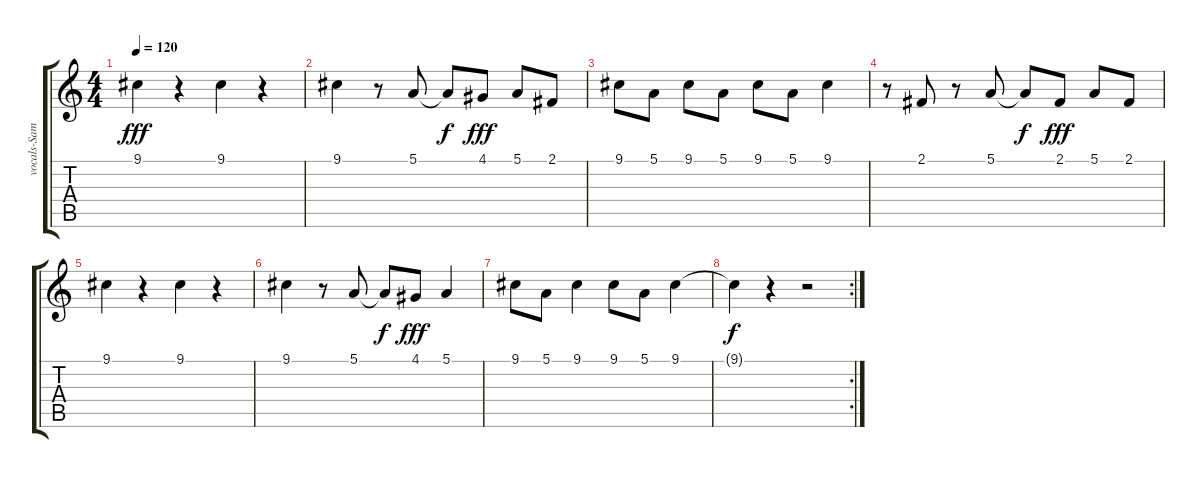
\track ("vocals-Sammy" "vocals-Sam") {instrument synthstrings1}
\staff {score tabs}
\tuning (E4 B3 G3 D3 A2 E2) {hide}
\ts (4 4)
\tempo 120
\clef g2
\ks c
9.1.4{dy fff} r.4 9.1.4 r.4 |
9.1.4 r.8 5.1.8 5.1{t}.8{dy f} 4.1.8{dy fff} 5.1.8 2.1.8 |
9.1.8 5.1.8 9.1.8 5.1.8 9.1.8 5.1.8 9.1.4 |
r.8 2.1.8 r.8 5.1.8 5.1{t}.8{dy f} 2.1.8{dy fff} 5.1.8 2.1.8 |
9.1.4 r.4 9.1.4 r.4 |
9.1.4 r.8 5.1.8 5.1{t}.8{dy f} 4.1.8{dy fff} 5.1.4 |
9.1.8 5.1.8 9.1.4 9.1.8 5.1.8 9.1.4 |
\rc 2
9.1{t}.4{dy f} r.4 r.2
